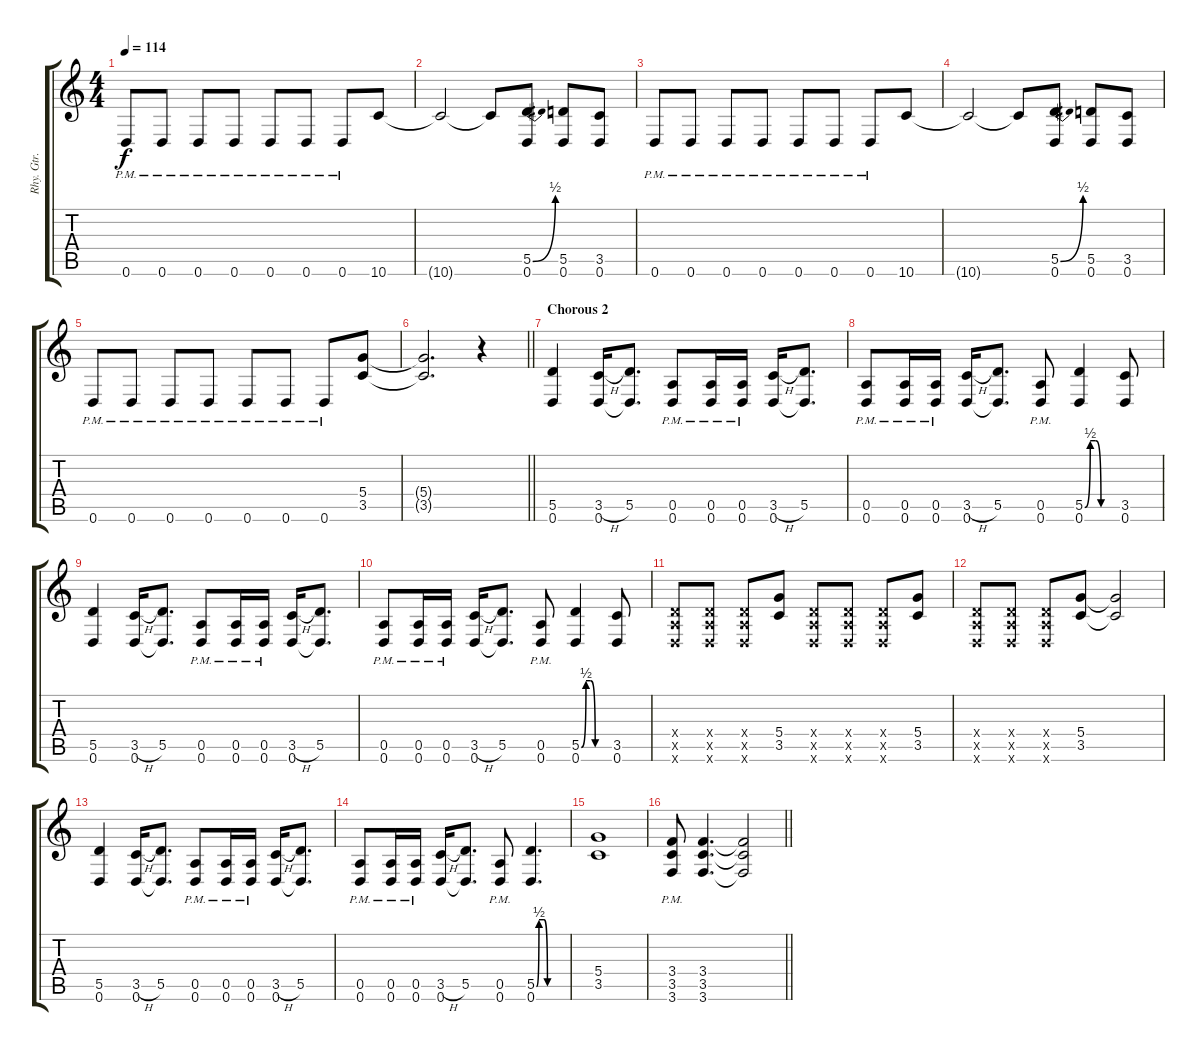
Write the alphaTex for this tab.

\track ("Rhy. Gtr. 1" "Rhy. Gtr. ") {instrument distortionguitar}
\staff {score tabs}
\tuning (E4 B3 G3 D3 A2 D2) {hide}
\ts (4 4)
\tempo 114
\clef g2
\ks c
0.6{pm}.8{dy f balance 8} 0.6{pm}.8 0.6{pm}.8 0.6{pm}.8 0.6{pm}.8 0.6{pm}.8 0.6{pm}.8 10.6.8 |
10.6{t}.2 10.6{t}.8 (5.5{be (bend 0 0 60 2)} 0.6).8{balance 0} (5.5 0.6).8 (3.5 0.6).8 |
0.6{pm}.8{balance 8} 0.6{pm}.8 0.6{pm}.8 0.6{pm}.8 0.6{pm}.8 0.6{pm}.8 0.6{pm}.8 10.6.8 |
10.6{t}.2 10.6{t}.8 (5.5{be (bend 0 0 60 2)} 0.6).8{balance 0} (5.5 0.6).8 (3.5 0.6).8 |
0.6{pm}.8{balance 8} 0.6{pm}.8 0.6{pm}.8 0.6{pm}.8 0.6{pm}.8 0.6{pm}.8 0.6{pm}.8 (5.4 3.5).8{balance 0} |
\barLineRight lightlight
(5.4{t} 3.5{t}).2{d} r.4 |
\section ("" "Chorous 2")
(5.5 0.6).4 (3.5{h} 0.6).16 (5.5 0.6{t}).8{d} (0.5{pm} 0.6{pm}).8 (0.5{pm} 0.6{pm}).16 (0.5{pm} 0.6{pm}).16 (3.5{h} 0.6).16 (5.5 0.6{t}).8{d} |
(0.5{pm} 0.6{pm}).8 (0.5{pm} 0.6{pm}).16 (0.5{pm} 0.6{pm}).16 (3.5{h} 0.6).16 (5.5 0.6{t}).8{d} (0.5{pm} 0.6{pm}).8 (5.5{be (custom 0 0 10 2 20 2 30 0 60 0)} 0.6).4 (3.5 0.6).8 |
(5.5 0.6).4 (3.5{h} 0.6).16 (5.5 0.6{t}).8{d} (0.5{pm} 0.6{pm}).8 (0.5{pm} 0.6{pm}).16 (0.5{pm} 0.6{pm}).16 (3.5{h} 0.6).16 (5.5 0.6{t}).8{d} |
(0.5{pm} 0.6{pm}).8 (0.5{pm} 0.6{pm}).16 (0.5{pm} 0.6{pm}).16 (3.5{h} 0.6).16 (5.5 0.6{t}).8{d} (0.5{pm} 0.6{pm}).8 (5.5{be (custom 0 0 10 2 20 2 30 0 60 0)} 0.6).4 (3.5 0.6).8 |
(0.4{x} 0.5{x} 0.6{x}).8 (0.4{x} 0.5{x} 0.6{x}).8 (0.4{x} 0.5{x} 0.6{x}).8 (5.4 3.5).8 (0.4{x} 0.5{x} 0.6{x}).8 (0.4{x} 0.5{x} 0.6{x}).8 (0.4{x} 0.5{x} 0.6{x}).8 (5.4 3.5).8 |
(0.4{x} 0.5{x} 0.6{x}).8 (0.4{x} 0.5{x} 0.6{x}).8 (0.4{x} 0.5{x} 0.6{x}).8 (5.4 3.5).8 (5.4{t} 3.5{t}).2 |
(5.5 0.6).4 (3.5{h} 0.6).16 (5.5 0.6{t}).8{d} (0.5{pm} 0.6{pm}).8 (0.5{pm} 0.6{pm}).16 (0.5{pm} 0.6{pm}).16 (3.5{h} 0.6).16 (5.5 0.6{t}).8{d} |
(0.5{pm} 0.6{pm}).8 (0.5{pm} 0.6{pm}).16 (0.5{pm} 0.6{pm}).16 (3.5{h} 0.6).16 (5.5 0.6{t}).8{d} (0.5{pm} 0.6{pm}).8 (5.5{be (custom 0 0 5 2 15 2 22 0 60 0)} 0.6).4{d} |
(5.4 3.5).1 |
\barLineRight lightlight
(3.4{pm} 3.5{pm} 3.6{pm}).8 (3.4 3.5 3.6).4{d} (3.4{t} 3.5{t} 3.6{t}).2
